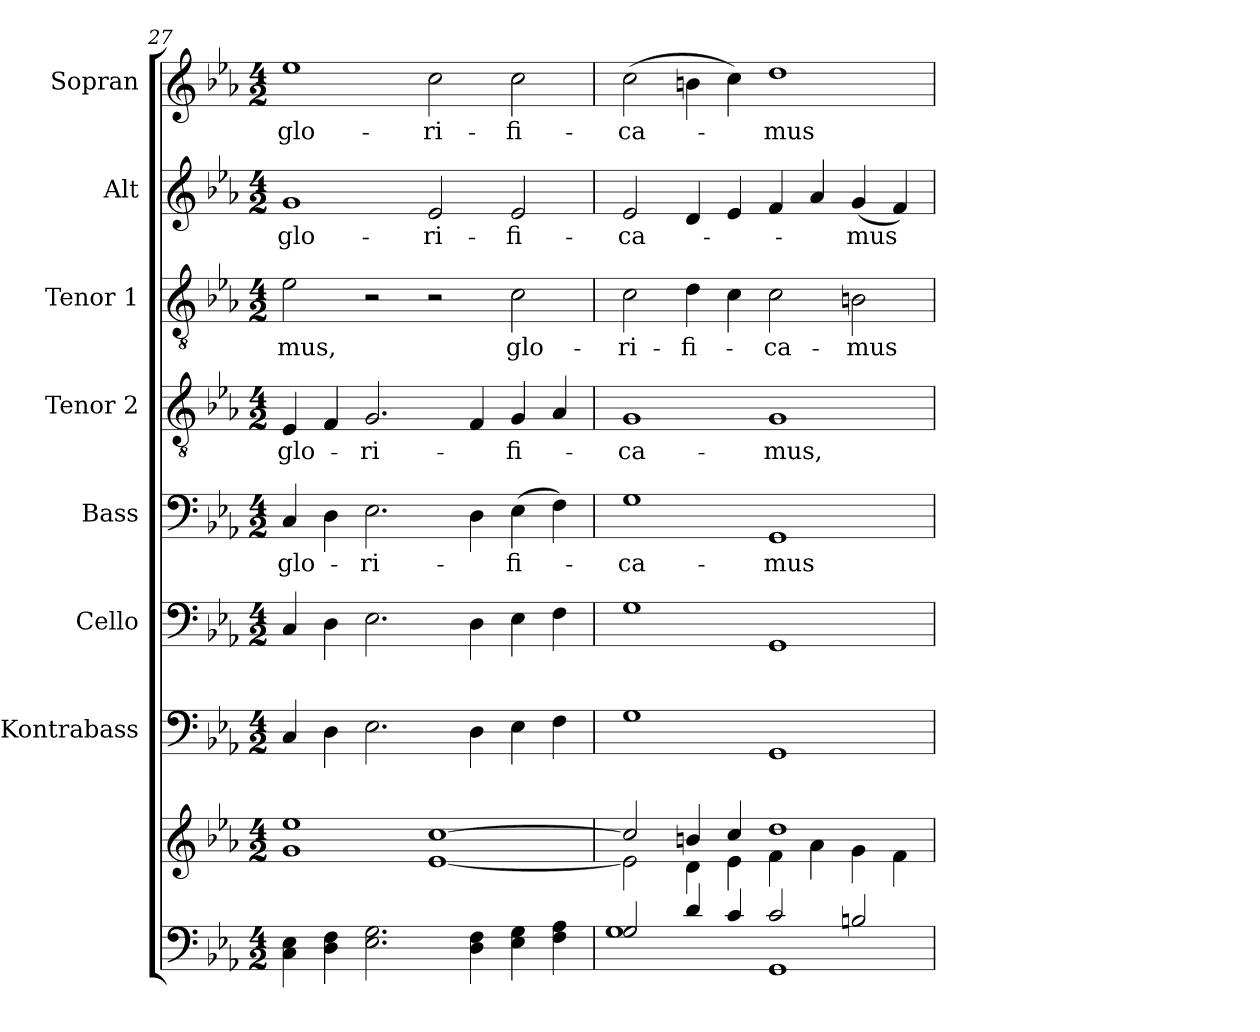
**kern	**kern	**kern	**kern	**kern	**text	**kern	**text	**kern	**text	**kern	**text	**kern	**text
*part8	*part8	*part7	*part6	*part5	*part5	*part4	*part4	*part3	*part3	*part2	*part2	*part1	*part1
*staff9	*staff8	*staff7	*staff6	*staff5	*staff5	*staff4	*staff4	*staff3	*staff3	*staff2	*staff2	*staff1	*staff1
*	*	*I"Kontrabass	*I"Cello	*I"Bass	*	*I"Tenor 2	*	*I"Tenor 1	*	*I"Alt	*	*I"Sopran	*
*	*	*I'Kb.	*	*I'B.	*	*I'T. 2	*	*I'T. 1	*	*I'A.	*	*I'S.	*
!!LO:LB:g=z
*clefF4	*clefG2	*clefF4	*clefF4	*clefF4	*	*clefGv2	*	*clefGv2	*	*clefG2	*	*clefG2	*
*	*	*ITrd7c12	*	*	*	*	*	*	*	*	*	*	*
*k[b-e-a-]	*k[b-e-a-]	*k[b-e-a-]	*k[b-e-a-]	*k[b-e-a-]	*	*k[b-e-a-]	*	*k[b-e-a-]	*	*k[b-e-a-]	*	*k[b-e-a-]	*
*E-:	*E-:	*E-:	*E-:	*E-:	*	*E-:	*	*E-:	*	*E-:	*	*E-:	*
*M4/2	*M4/2	*M4/2	*M4/2	*M4/2	*	*M4/2	*	*M4/2	*	*M4/2	*	*M4/2	*
=27	=27	=27	=27	=27	=27	=27	=27	=27	=27	=27	=27	=27	=27
*	*^	*	*	*	*	*	*	*	*	*	*	*	*
!	!	!	!	!	!	!LO:LY:b	!	!LO:LY:b	!	!LO:LY:b	!	!LO:LY:b	!	!LO:LY:b
4C\ 4E-\	1ee-	1g	4CC/	4C/	4C/	glo-	4E-/	glo-	2e-\	-mus,	1g	glo-	1ee-	glo-
4D\ 4F\	.	.	4DD\	4D\	4D\	.	4F/	.	.	.	.	.	.	.
!	!	!	!	!	!	!LO:LY:b	!	!LO:LY:b	!	!	!	!	!	!
2.E-\ 2.G\	.	.	2.EE-\	2.E-\	2.E-\	-ri-	2.G/	-ri-	2r	.	.	.	.	.
!	!	!	!	!	!	!	!	!	!	!	!	!LO:LY:b	!	!LO:LY:b
.	[>1cc	[<1e-	.	.	.	.	.	.	2r	.	2e-/	-ri-	2cc\	-ri-
4D\ 4F\	.	.	4DD\	4D\	4D\	.	4F/	.	.	.	.	.	.	.
!	!	!	!	!	!	!LO:LY:b	!	!LO:LY:b	!	!LO:LY:b	!	!LO:LY:b	!	!LO:LY:b
4E-\ 4G\	.	.	4EE-\	4E-\	(>4E-\	-fi-	4G/	-fi-	2c\	glo-	2e-/	-fi-	2cc\	-fi-
4F\ 4A-\	.	.	4FF\	4F\	4F\)	.	4A-/	.	.	.	.	.	.	.
=28	=28	=28	=28	=28	=28	=28	=28	=28	=28	=28	=28	=28	=28	=28
*^	*	*	*	*	*	*	*	*	*	*	*	*	*	*
!	!	!	!	!	!	!	!LO:LY:b	!	!LO:LY:b	!	!LO:LY:b	!	!LO:LY:b	!	!LO:LY:b
2G/	1G	2cc/]	2e-\]	1GG	1G	1G	-ca-	1G	-ca-	2c\	-ri-	2e-/	-ca-	(>2cc\	-ca-
!	!	!	!	!	!	!	!	!	!	!	!LO:LY:b	!	!	!	!
4d/	.	4bn/	4d\	.	.	.	.	.	.	4d\	-fi-	4d/	.	4bn\	.
4c/	.	4cc/	4e-\	.	.	.	.	.	.	4c\	.	4e-/	.	4cc\)	.
!	!	!	!	!	!	!	!LO:LY:b	!	!LO:LY:b	!	!LO:LY:b	!	!	!	!LO:LY:b
2c/	1GG	1dd	4f\	1GGG	1GG	1GG	-mus	1G	-mus,	2c\	-ca-	4f/	.	1dd	-mus
.	.	.	4a-\	.	.	.	.	.	.	.	.	4a-/	.	.	.
!	!	!	!	!	!	!	!	!	!	!	!LO:LY:b	!	!LO:LY:b	!	!
2Bn/	.	.	4g\	.	.	.	.	.	.	2Bn\	-mus	(<4g/	-mus	.	.
.	.	.	4f\	.	.	.	.	.	.	.	.	4f/)	.	.	.
*v	*v	*	*	*	*	*	*	*	*	*	*	*	*	*	*
*	*v	*v	*	*	*	*	*	*	*	*	*	*	*	*
=	=	=	=	=	=	=	=	=	=	=	=	=	=
*-	*-	*-	*-	*-	*-	*-	*-	*-	*-	*-	*-	*-	*-
